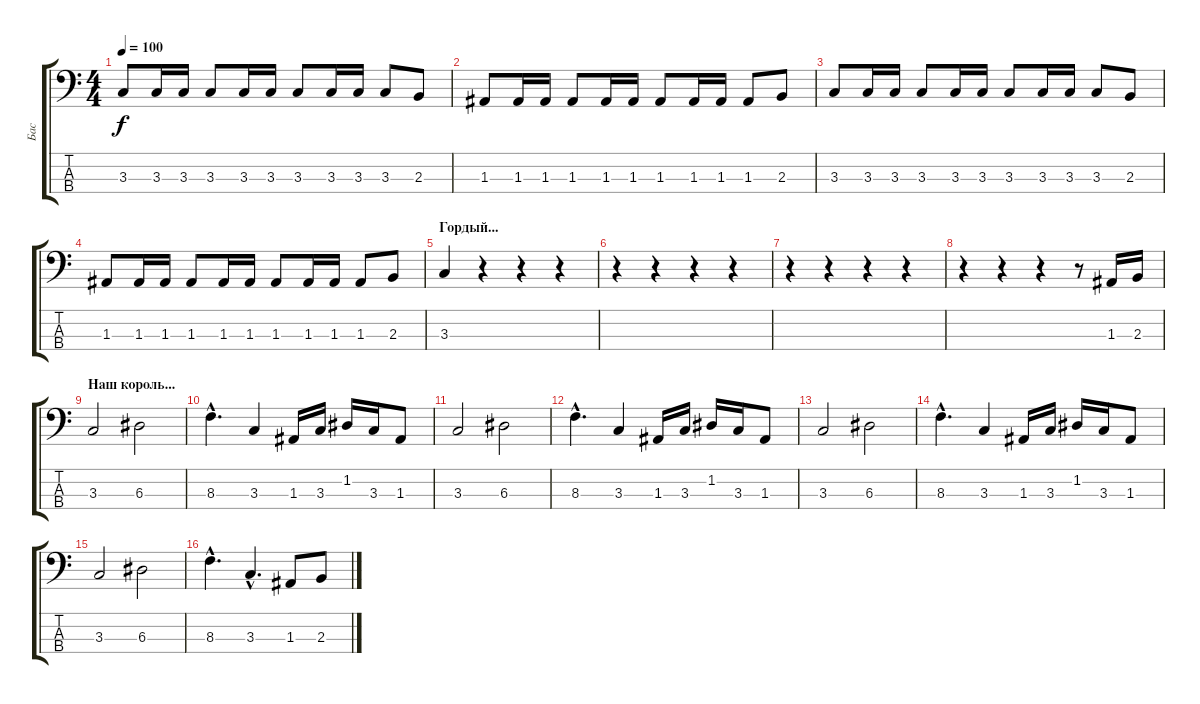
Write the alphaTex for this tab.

\track ("Бас" "Бас") {instrument electricbassfinger}
\staff {score tabs}
\tuning (G2 D2 A1 E1) {hide}
\ts (4 4)
\tempo 100
\clef f4
\ks c
3.3.8{dy f} 3.3.16 3.3.16 3.3.8 3.3.16 3.3.16 3.3.8 3.3.16 3.3.16 3.3.8 2.3.8 |
1.3.8 1.3.16 1.3.16 1.3.8 1.3.16 1.3.16 1.3.8 1.3.16 1.3.16 1.3.8 2.3.8 |
3.3.8 3.3.16 3.3.16 3.3.8 3.3.16 3.3.16 3.3.8 3.3.16 3.3.16 3.3.8 2.3.8 |
1.3.8 1.3.16 1.3.16 1.3.8 1.3.16 1.3.16 1.3.8 1.3.16 1.3.16 1.3.8 2.3.8 |
\section ("" "Гордый...")
3.3.4 r.4 r.4 r.4 |
r.4 r.4 r.4 r.4 |
r.4 r.4 r.4 r.4 |
r.4 r.4 r.4 r.8 1.3.16 2.3.16 |
\section ("" "Наш король...")
3.3.2 6.3.2 |
8.3{hac}.4{d} 3.3.4 1.3.16 3.3.16 1.2.16 3.3.16 1.3.8 |
3.3.2 6.3.2 |
8.3{hac}.4{d} 3.3.4 1.3.16 3.3.16 1.2.16 3.3.16 1.3.8 |
3.3.2 6.3.2 |
8.3{hac}.4{d} 3.3.4 1.3.16 3.3.16 1.2.16 3.3.16 1.3.8 |
3.3.2 6.3.2 |
8.3{hac}.4{d} 3.3{hac}.4{d} 1.3.8 2.3.8
